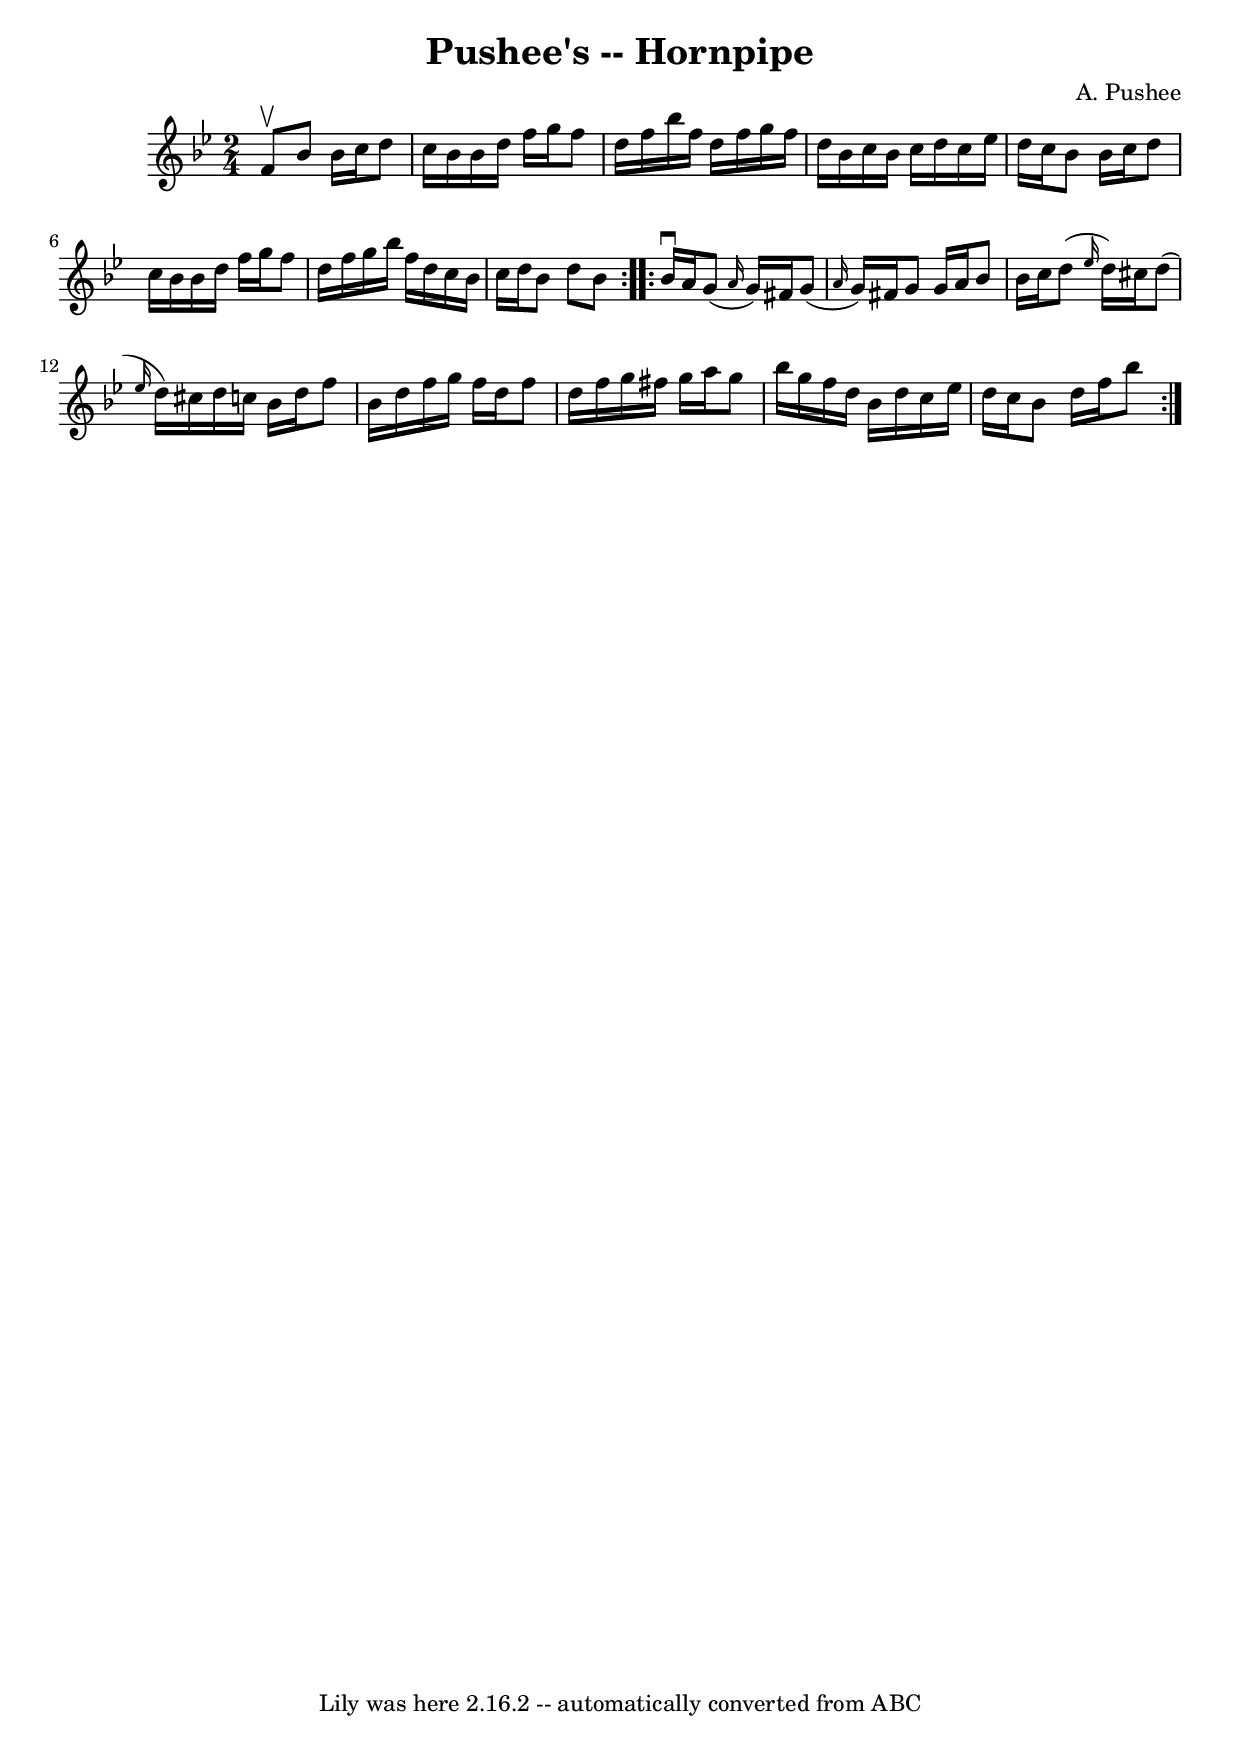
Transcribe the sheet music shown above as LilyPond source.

\version "2.16.2"
\include "Mammoth.ily"
\header {
  %% book = "Cole's 1000 Fiddle Tunes"
  composer = "A. Pushee"
  crossRefNumber = "1"
  footnotes = ""
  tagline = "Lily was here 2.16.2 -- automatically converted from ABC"
  title = "Pushee's -- Hornpipe"

}
voicedefault =  {



  \repeat volta 2 {

    \time 2/4 
    \key bes \major f'8^\upbow |
    bes'8 bes'16 c''16    
    d''8 c''16 bes'16  |
    bes'16 d''16 f''16 g''16 f''8   
    d''16 f''16  |
    bes''16 f''16 d''16 f''16 g''16    
    f''16 d''16 bes'16  |
    c''16 bes'16 c''16 d''16 c''16 
    ees''16 d''16 c''16  |
    bes'8 bes'16 c''16 d''8    
    c''16 bes'16  |
    bes'16 d''16 f''16 g''16 f''8 d''16  
    f''16  |
    g''16 bes''16 f''16 d''16 c''16 bes'16    
    c''16 d''16  |
    bes'8 d''8 bes'8  
  }     
  \repeat volta 2 {
    
    bes'16^\downbow a'16  |
    g'8 (\grace { a'16  
		} g'16)   
    fis'16 g'8 (\grace { a'16  
		       } g'16) fis'16  |
    g'8 g'16 
    a'16 bes'8 bes'16 c''16  |
    d''8 (\grace { ees''16  
		 }   
    d''16) cis''16 d''8 (\grace { ees''16  
				} d''16) cis''!16  
    |
    d''16 c''!16 bes'16 d''16 f''8 bes'16 d''16  
    |
    f''16 g''16 f''16 d''16 f''8 d''16 f''16  
    |
    g''16 fis''16 g''16 a''16 g''8 bes''16 g''16  
    |
    f''16 d''16 bes'16 d''16 c''16 ees''16 d''16    
    c''16  |
    bes'8 d''16 f''16 bes''8  
  }   

}

\score{
  <<

    \context Staff="default"
    {
      \voicedefault 
      
    }

  >>
  \layout {
    
  }
  \midi {
  }

}
